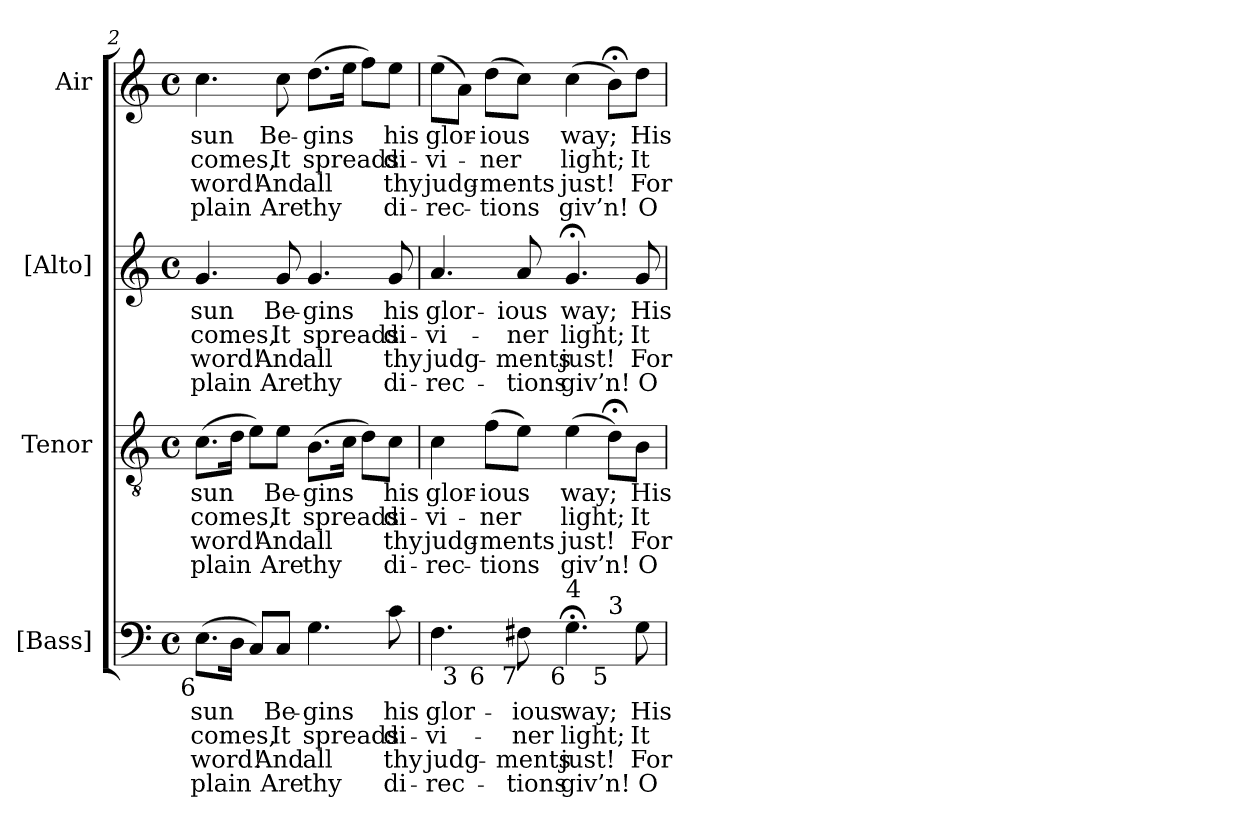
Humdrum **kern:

**kern	**text	**text	**text	**text	**kern	**text	**text	**text	**text	**kern	**text	**text	**text	**text	**kern	**text	**text	**text	**text
*part4	*part4	*part4	*part4	*part4	*part3	*part3	*part3	*part3	*part3	*part2	*part2	*part2	*part2	*part2	*part1	*part1	*part1	*part1	*part1
*staff4	*staff4	*staff4	*staff4	*staff4	*staff3	*staff3	*staff3	*staff3	*staff3	*staff2	*staff2	*staff2	*staff2	*staff2	*staff1	*staff1	*staff1	*staff1	*staff1
*I"[Bass]	*	*	*	*	*I"Tenor	*	*	*	*	*I"[Alto]	*	*	*	*	*I"Air	*	*	*	*
*I'B.	*	*	*	*	*I'T.	*	*	*	*	*I'A.	*	*	*	*	*	*	*	*	*
*clefF4	*	*	*	*	*clefGv2	*	*	*	*	*clefG2	*	*	*	*	*clefG2	*	*	*	*
*	*	*	*	*	*ITrd7c12	*	*	*	*	*	*	*	*	*	*	*	*	*	*
*k[]	*	*	*	*	*k[]	*	*	*	*	*k[]	*	*	*	*	*k[]	*	*	*	*
*C:	*	*	*	*	*C:	*	*	*	*	*C:	*	*	*	*	*C:	*	*	*	*
*M4/4	*	*	*	*	*M4/4	*	*	*	*	*M4/4	*	*	*	*	*M4/4	*	*	*	*
*met(c)	*	*	*	*	*met(c)	*	*	*	*	*met(c)	*	*	*	*	*met(c)	*	*	*	*
=2	=2	=2	=2	=2	=2	=2	=2	=2	=2	=2	=2	=2	=2	=2	=2	=2	=2	=2	=2
!	!LO:LY:b:color=#000000	!LO:LY:b:color=#000000	!LO:LY:b:color=#000000	!LO:LY:b:color=#000000	!	!	!	!	!	!	!	!	!	!	!	!	!	!	!
!	!	!	!	!	!	!LO:LY:b:color=#000000	!LO:LY:b:color=#000000	!LO:LY:b:color=#000000	!LO:LY:b:color=#000000	!	!	!	!	!	!	!	!	!	!
!	!	!	!	!	!	!	!	!	!	!	!LO:LY:b:color=#000000	!LO:LY:b:color=#000000	!LO:LY:b:color=#000000	!LO:LY:b:color=#000000	!	!	!	!	!
!LO:TX:b:rj:t=6	!	!	!	!	!	!	!	!	!	!	!	!	!	!	!	!	!	!	!
!	!	!	!	!	!	!	!	!	!	!	!	!	!	!	!	!LO:LY:b:color=#000000	!LO:LY:b:color=#000000	!LO:LY:b:color=#000000	!LO:LY:b:color=#000000
(8.Ei\L	sun	comes,	word!	plain	(8.Ci\L	sun	comes,	word!	plain	4.gi/	sun	comes,	word!	plain	4.cci\	sun	comes,	word!	plain
16Di\Jk	.	.	.	.	16Di\Jk	.	.	.	.	.	.	.	.	.	.	.	.	.	.
8Ci/L)	.	.	.	.	8Ei\L)	.	.	.	.	.	.	.	.	.	.	.	.	.	.
!	!LO:LY:b:color=#000000	!LO:LY:b:color=#000000	!LO:LY:b:color=#000000	!LO:LY:b:color=#000000	!	!	!	!	!	!	!	!	!	!	!	!	!	!	!
!	!	!	!	!	!	!LO:LY:b:color=#000000	!LO:LY:b:color=#000000	!LO:LY:b:color=#000000	!LO:LY:b:color=#000000	!	!	!	!	!	!	!	!	!	!
!	!	!	!	!	!	!	!	!	!	!	!LO:LY:b:color=#000000	!LO:LY:b:color=#000000	!LO:LY:b:color=#000000	!LO:LY:b:color=#000000	!	!	!	!	!
!	!	!	!	!	!	!	!	!	!	!	!	!	!	!	!	!LO:LY:b:color=#000000	!LO:LY:b:color=#000000	!LO:LY:b:color=#000000	!LO:LY:b:color=#000000
8Ci/J	Be-	It	And	Are	8Ei\J	Be-	It	And	Are	8gi/	Be-	It	And	Are	8cci\	Be-	It	And	Are
!	!LO:LY:b:color=#000000	!LO:LY:b:color=#000000	!LO:LY:b:color=#000000	!LO:LY:b:color=#000000	!	!	!	!	!	!	!	!	!	!	!	!	!	!	!
!	!	!	!	!	!	!LO:LY:b:color=#000000	!LO:LY:b:color=#000000	!LO:LY:b:color=#000000	!LO:LY:b:color=#000000	!	!	!	!	!	!	!	!	!	!
!	!	!	!	!	!	!	!	!	!	!	!LO:LY:b:color=#000000	!LO:LY:b:color=#000000	!LO:LY:b:color=#000000	!LO:LY:b:color=#000000	!	!	!	!	!
!	!	!	!	!	!	!	!	!	!	!	!	!	!	!	!	!LO:LY:b:color=#000000	!LO:LY:b:color=#000000	!LO:LY:b:color=#000000	!LO:LY:b:color=#000000
4.Gi\	-gins	spreads	all	thy	(8.BBi\L	-gins	spreads	all	thy	4.gi/	-gins	spreads	all	thy	(8.ddi\L	-gins	spreads	all	thy
.	.	.	.	.	16Ci\Jk	.	.	.	.	.	.	.	.	.	16eei\Jk	.	.	.	.
.	.	.	.	.	8Di\L)	.	.	.	.	.	.	.	.	.	8ffi\L)	.	.	.	.
!	!LO:LY:b:color=#000000	!LO:LY:b:color=#000000	!LO:LY:b:color=#000000	!LO:LY:b:color=#000000	!	!	!	!	!	!	!	!	!	!	!	!	!	!	!
!	!	!	!	!	!	!LO:LY:b:color=#000000	!LO:LY:b:color=#000000	!LO:LY:b:color=#000000	!LO:LY:b:color=#000000	!	!	!	!	!	!	!	!	!	!
!	!	!	!	!	!	!	!	!	!	!	!LO:LY:b:color=#000000	!LO:LY:b:color=#000000	!LO:LY:b:color=#000000	!LO:LY:b:color=#000000	!	!	!	!	!
!	!	!	!	!	!	!	!	!	!	!	!	!	!	!	!	!LO:LY:b:color=#000000	!LO:LY:b:color=#000000	!LO:LY:b:color=#000000	!LO:LY:b:color=#000000
8ci\	his	di-	thy	di-	8Ci\J	his	di-	thy	di-	8gi/	his	di-	thy	di-	8eei\J	his	di-	thy	di-
=3	=3	=3	=3	=3	=3	=3	=3	=3	=3	=3	=3	=3	=3	=3	=3	=3	=3	=3	=3
!	!LO:LY:b:color=#000000	!LO:LY:b:color=#000000	!LO:LY:b:color=#000000	!LO:LY:b:color=#000000	!	!	!	!	!	!	!	!	!	!	!	!	!	!	!
!	!	!	!	!	!	!LO:LY:b:color=#000000	!LO:LY:b:color=#000000	!LO:LY:b:color=#000000	!LO:LY:b:color=#000000	!	!	!	!	!	!	!	!	!	!
!	!	!	!	!	!	!	!	!	!	!	!LO:LY:b:color=#000000	!LO:LY:b:color=#000000	!LO:LY:b:color=#000000	!LO:LY:b:color=#000000	!	!	!	!	!
!LO:TX:b:rj:t=7	!	!	!	!	!	!	!	!	!	!	!	!	!	!	!	!	!	!	!
!	!	!	!	!	!	!	!	!	!	!	!	!	!	!	!	!LO:LY:b:color=#000000	!LO:LY:b:color=#000000	!LO:LY:b:color=#000000	!LO:LY:b:color=#000000
*^	*	*	*	*	*	*	*	*	*	*	*	*	*	*	*	*	*	*	*
*	*^	*	*	*	*	*	*	*	*	*	*	*	*	*	*	*	*	*	*	*
*	*	*^	*	*	*	*	*	*	*	*	*	*	*	*	*	*	*	*	*	*	*
4.Fi\	8ryy	4ryy	2.ryy	glor-	-vi-	-judg-	-rec-	4Ci\	glor-	-vi-	-judg-	-rec-	4.ai/	glor-	-vi-	-judg-	-rec-	(8eei\L	glor-	-vi-	-judg-	-rec-
!	!LO:TX:b:rj:t=3	!	!	!	!	!	!	!	!	!	!	!	!	!	!	!	!	!	!	!	!	!
.	2..ryy	.	.	.	.	.	.	.	.	.	.	.	.	.	.	.	.	8ai\J)	.	.	.	.
!	!	!	!	!	!	!	!	!	!LO:LY:b:color=#000000	!LO:LY:b:color=#000000	!LO:LY:b:color=#000000	!LO:LY:b:color=#000000	!	!	!	!	!	!	!	!	!	!
!	!	!LO:TX:b:rj:t=6	!	!	!	!	!	!	!	!	!	!	!	!	!	!	!	!	!	!	!	!
!	!	!	!	!	!	!	!	!	!	!	!	!	!	!	!	!	!	!	!LO:LY:b:color=#000000	!LO:LY:b:color=#000000	!LO:LY:b:color=#000000	!LO:LY:b:color=#000000
.	.	2.ryy	.	.	.	.	.	(8Fi\L	-ious	-ner	-ments	tions	.	.	.	.	.	(8ddi\L	-ious	-ner	-ments	tions
!	!	!	!	!LO:LY:b:color=#000000	!LO:LY:b:color=#000000	!LO:LY:b:color=#000000	!LO:LY:b:color=#000000	!	!	!	!	!	!	!	!	!	!	!	!	!	!	!
!LO:TX:b:rj:t=7	!	!	!	!	!	!	!	!	!	!	!	!	!	!	!	!	!	!	!	!	!	!
!	!	!	!	!	!	!	!	!	!	!	!	!	!	!LO:LY:b:color=#000000	!LO:LY:b:color=#000000	!LO:LY:b:color=#000000	!LO:LY:b:color=#000000	!	!	!	!	!
8F#Xi\	.	.	.	-ious	-ner	-ments	tions	8Ei\J)	.	.	.	.	8ai/	-ious	-ner	-ments	tions	8cci\J)	.	.	.	.
!	!	!	!	!LO:LY:b:color=#000000	!LO:LY:b:color=#000000	!LO:LY:b:color=#000000	!LO:LY:b:color=#000000	!	!	!	!	!	!	!	!	!	!	!	!	!	!	!
!	!	!	!	!	!	!	!	!	!LO:LY:b:color=#000000	!LO:LY:b:color=#000000	!LO:LY:b:color=#000000	!LO:LY:b:color=#000000	!	!	!	!	!	!	!	!	!	!
!	!	!	!	!	!	!	!	!	!	!	!	!	!	!LO:LY:b:color=#000000	!LO:LY:b:color=#000000	!LO:LY:b:color=#000000	!LO:LY:b:color=#000000	!	!	!	!	!
!LO:TX:b:rj:t=6	!	!	!	!	!	!	!	!	!	!	!	!	!	!	!	!	!	!	!	!	!	!
!LO:TX:t=4	!	!	!	!	!	!	!	!	!	!	!	!	!	!	!	!	!	!	!	!	!	!
!	!	!	!	!	!	!	!	!	!	!	!	!	!	!	!	!	!	!	!LO:LY:b:color=#000000	!LO:LY:b:color=#000000	!LO:LY:b:color=#000000	!LO:LY:b:color=#000000
4.G;i\	.	.	.	way;	light;	just!	giv’n!	(4Ei\	way;	light;	just!	giv’n!	4.g;i/	way;	light;	just!	giv’n!	(4cci\	way;	light;	just!	giv’n!
!	!	!	!LO:TX:b:rj:t=5	!	!	!	!	!	!	!	!	!	!	!	!	!	!	!	!	!	!	!
!	!	!	!LO:TX:t=3	!	!	!	!	!	!	!	!	!	!	!	!	!	!	!	!	!	!	!
.	.	.	4ryy	.	.	.	.	8D;i\L)	.	.	.	.	.	.	.	.	.	8b;i\L)	.	.	.	.
!	!	!	!	!LO:LY:b:color=#000000	!LO:LY:b:color=#000000	!LO:LY:b:color=#000000	!LO:LY:b:color=#000000	!	!	!	!	!	!	!	!	!	!	!	!	!	!	!
!	!	!	!	!	!	!	!	!	!LO:LY:b:color=#000000	!LO:LY:b:color=#000000	!LO:LY:b:color=#000000	!LO:LY:b:color=#000000	!	!	!	!	!	!	!	!	!	!
!	!	!	!	!	!	!	!	!	!	!	!	!	!	!LO:LY:b:color=#000000	!LO:LY:b:color=#000000	!LO:LY:b:color=#000000	!LO:LY:b:color=#000000	!	!	!	!	!
!	!	!	!	!	!	!	!	!	!	!	!	!	!	!	!	!	!	!	!LO:LY:b:color=#000000	!LO:LY:b:color=#000000	!LO:LY:b:color=#000000	!LO:LY:b:color=#000000
8Gi\	.	.	.	His	It	For	O	8BBi\J	His	It	For	O	8gi/	His	It	For	O	8ddi\J	His	It	For	O
*v	*v	*v	*v	*	*	*	*	*	*	*	*	*	*	*	*	*	*	*	*	*	*	*
=	=	=	=	=	=	=	=	=	=	=	=	=	=	=	=	=	=	=	=
*-	*-	*-	*-	*-	*-	*-	*-	*-	*-	*-	*-	*-	*-	*-	*-	*-	*-	*-	*-
